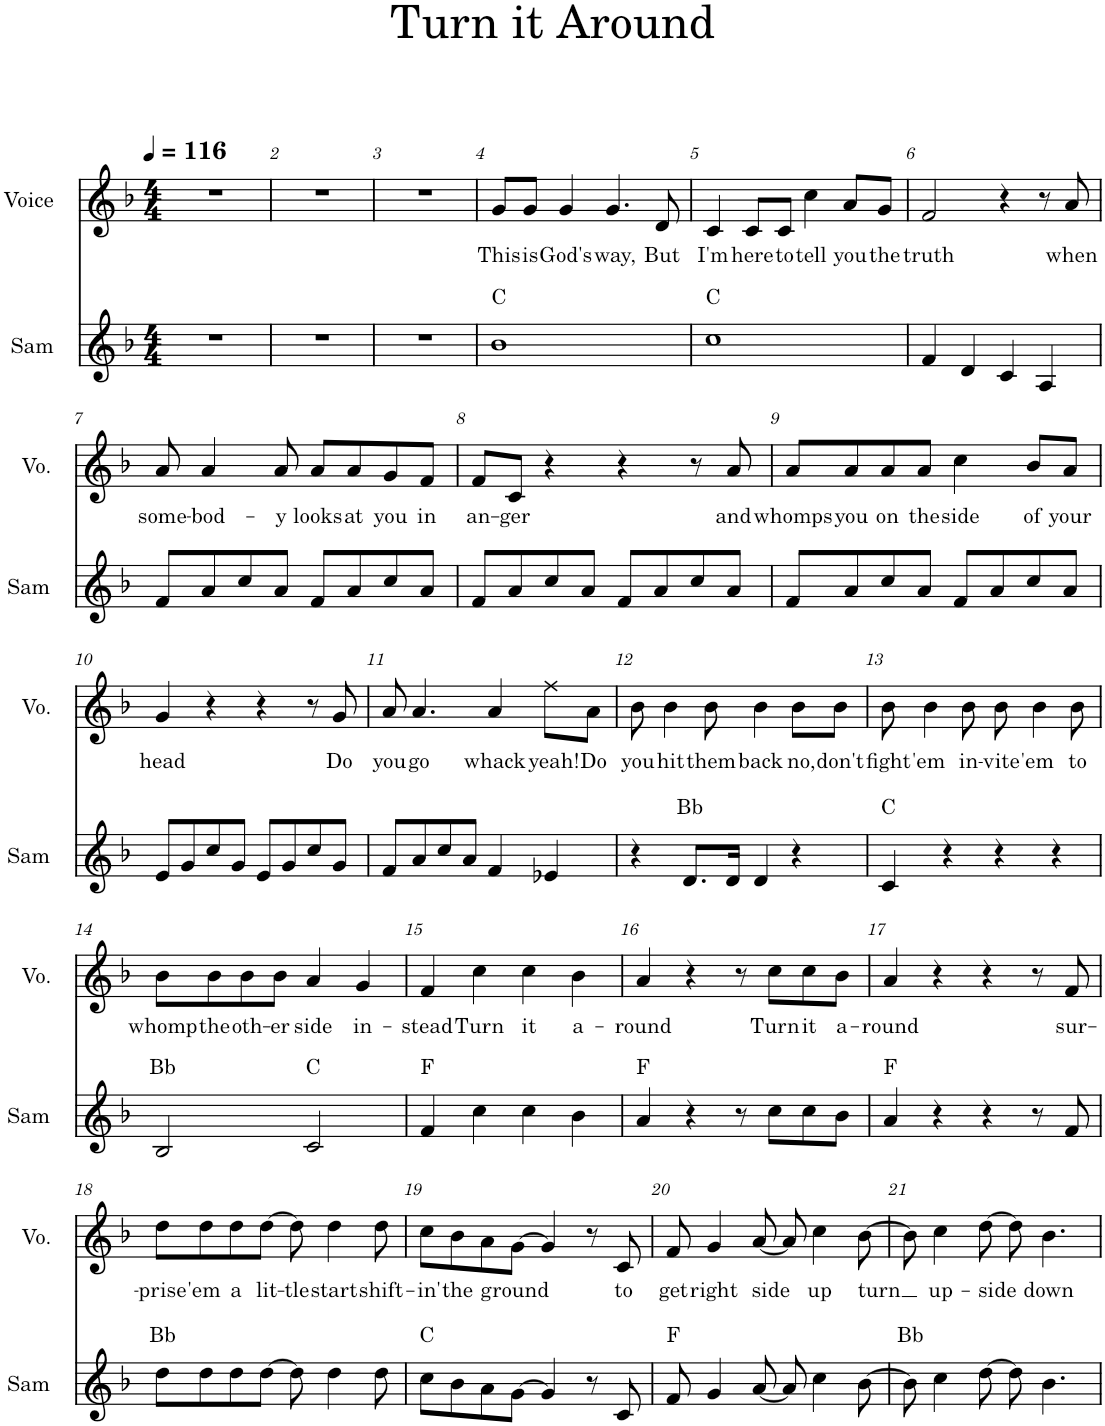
**kern	**text	**kern	**text
*part2	*part2	*part1	*part1
*staff2	*staff2	*staff1	*staff1
*I"Sam	*	*I"Voice	*
*I'Sam	*	*I'Vo.	*
*clefG2	*	*clefG2	*
*k[b-]	*	*k[b-]	*
*M4/4	*	*M4/4	*
*MM116	*	*MM116	*
=1	=1	=1	=1
1r	.	1r	.
=2	=2	=2	=2
1r	.	1r	.
=3	=3	=3	=3
1r	.	1r	.
=4	=4	=4	=4
!	!LO:LY:a	!	!LO:LY:b
1b-	C	8g/L	This
!	!	!	!LO:LY:b
.	.	8g/J	is
!	!	!	!LO:LY:b
.	.	4g/	God's
!	!	!	!LO:LY:b
.	.	4.g/	way,
!	!	!	!LO:LY:b
.	.	8d/	But
=5	=5	=5	=5
!	!LO:LY:a	!	!LO:LY:b
1cc	C	4c/	I'm
!	!	!	!LO:LY:b
.	.	8c/L	here
!	!	!	!LO:LY:b
.	.	8c/J	to
!	!	!	!LO:LY:b
.	.	4cc\	tell
!	!	!	!LO:LY:b
.	.	8a/L	you
!	!	!	!LO:LY:b
.	.	8g/J	the
=6	=6	=6	=6
!	!	!	!LO:LY:b
4f/	.	2f/	truth
4d/	.	.	.
4c/	.	4r	.
4A/	.	8r	.
!	!	!	!LO:LY:b
.	.	8a/	when
!!LO:LB:g=z
=7	=7	=7	=7
!	!	!	!LO:LY:b
8f/L	.	8a/	some-
!	!	!	!LO:LY:b
8a/	.	4a/	-bod-
8cc/	.	.	.
!	!	!	!LO:LY:b
8a/J	.	8a/	-y
!	!	!	!LO:LY:b
8f/L	.	8a/L	looks
!	!	!	!LO:LY:b
8a/	.	8a/	at
!	!	!	!LO:LY:b
8cc/	.	8g/	you
!	!	!	!LO:LY:b
8a/J	.	8f/J	in
=8	=8	=8	=8
!	!	!	!LO:LY:b
8f/L	.	8f/L	an-
!	!	!	!LO:LY:b
8a/	.	8c/J	-ger
8cc/	.	4r	.
8a/J	.	.	.
8f/L	.	4r	.
8a/	.	.	.
8cc/	.	8r	.
!	!	!	!LO:LY:b
8a/J	.	8a/	and
=9	=9	=9	=9
!	!	!	!LO:LY:b
8f/L	.	8a/L	whomps
!	!	!	!LO:LY:b
8a/	.	8a/	you
!	!	!	!LO:LY:b
8cc/	.	8a/	on
!	!	!	!LO:LY:b
8a/J	.	8a/J	the
!	!	!	!LO:LY:b
8f/L	.	4cc\	side
8a/	.	.	.
!	!	!	!LO:LY:b
8cc/	.	8b-/L	of
!	!	!	!LO:LY:b
8a/J	.	8a/J	your
!!LO:LB:g=z
=10	=10	=10	=10
!	!	!	!LO:LY:b
8e/L	.	4g/	head
8g/	.	.	.
8cc/	.	4r	.
8g/J	.	.	.
8e/L	.	4r	.
8g/	.	.	.
8cc/	.	8r	.
!	!	!	!LO:LY:b
8g/J	.	8g/	Do
=11	=11	=11	=11
!	!	!	!LO:LY:b
8f/L	.	8a/	you
!	!	!	!LO:LY:b
8a/	.	4.a/	go
8cc/	.	.	.
8a/J	.	.	.
!	!	!	!LO:LY:b
4f/	.	4a/	whack
!	!	!	!LO:LY:b
4e-X/	.	8ff\L	yeah!
!	!	!	!LO:LY:b
.	.	8a\J	Do
=12	=12	=12	=12
!	!	!	!LO:LY:b
4r	.	8b-\	you
!	!	!	!LO:LY:b
.	.	4b-\	hit
!	!LO:LY:a	!	!
8.d/L	Bb	.	.
!	!	!	!LO:LY:b
.	.	8b-\	them
16d/Jk	.	.	.
!	!	!	!LO:LY:b
4d/	.	4b-\	back
!	!	!	!LO:LY:b
4r	.	8b-\L	no,
!	!	!	!LO:LY:b
.	.	8b-\J	don't
=13	=13	=13	=13
!	!LO:LY:a	!	!LO:LY:b
4c/	C	8b-\	fight
!	!	!	!LO:LY:b
.	.	4b-\	'em
4r	.	.	.
!	!	!	!LO:LY:b
.	.	8b-\	in-
!	!	!	!LO:LY:b
4r	.	8b-\	-vite
!	!	!	!LO:LY:b
.	.	4b-\	'em
4r	.	.	.
!	!	!	!LO:LY:b
.	.	8b-\	to
!!LO:LB:g=z
=14	=14	=14	=14
!	!LO:LY:a	!	!LO:LY:b
2B-/	Bb	8b-\L	whomp
!	!	!	!LO:LY:b
.	.	8b-\	the
!	!	!	!LO:LY:b
.	.	8b-\	oth-
!	!	!	!LO:LY:b
.	.	8b-\J	-er
!	!LO:LY:a	!	!LO:LY:b
2c/	C	4a/	side
!	!	!	!LO:LY:b
.	.	4g/	in-
=15	=15	=15	=15
!	!LO:LY:a	!	!LO:LY:b
4f/	F	4f/	-stead
!	!	!	!LO:LY:b
4cc\	.	4cc\	Turn
!	!	!	!LO:LY:b
4cc\	.	4cc\	it
!	!	!	!LO:LY:b
4b-\	.	4b-\	a-
=16	=16	=16	=16
!	!LO:LY:a	!	!LO:LY:b
4a/	F	4a/	-round
4r	.	4r	.
8r	.	8r	.
!	!	!	!LO:LY:b
8cc\L	.	8cc\L	Turn
!	!	!	!LO:LY:b
8cc\	.	8cc\	it
!	!	!	!LO:LY:b
8b-\J	.	8b-\J	a-
=17	=17	=17	=17
!	!LO:LY:a	!	!LO:LY:b
4a/	F	4a/	-round
4r	.	4r	.
4r	.	4r	.
8r	.	8r	.
!	!	!	!LO:LY:b
8f/	.	8f/	sur-
!!LO:LB:g=z
=18	=18	=18	=18
!	!LO:LY:a	!	!LO:LY:b
8dd\L	Bb	8dd\L	-prise
!	!	!	!LO:LY:b
8dd\	.	8dd\	'em
!	!	!	!LO:LY:b
8dd\	.	8dd\	a
!	!	!	!LO:LY:b
[8dd\J	.	[8dd\J	lit-
!	!	!	!LO:LY:b
8dd\]	.	8dd\]	-tle
!	!	!	!LO:LY:b
4dd\	.	4dd\	start
!	!	!	!LO:LY:b
8dd\	.	8dd\	shift-
=19	=19	=19	=19
!	!LO:LY:a	!	!LO:LY:b
8cc\L	C	8cc\L	-in'
!	!	!	!LO:LY:b
8b-\	.	8b-\	the
!	!	!	!LO:LY:b
8a\	.	8a\	ground
[8g\J	.	[8g\J	.
4g/]	.	4g/]	.
8r	.	8r	.
!	!	!	!LO:LY:b
8c/	.	8c/	to
=20	=20	=20	=20
!	!LO:LY:a	!	!LO:LY:b
8f/	F	8f/	get
!	!	!	!LO:LY:b
4g/	.	4g/	right
!	!	!	!LO:LY:b
[8a/	.	[8a/	side
8a/]	.	8a/]	.
!	!	!	!LO:LY:b
4cc\	.	4cc\	up
!	!	!	!LO:LY:b
[8b-\	.	[8b-\	turn
=21	=21	=21	=21
!	!LO:LY:a	!	!
8b-\]	Bb	8b-\]	.
!	!	!	!LO:LY:b
4cc\	.	4cc\	up-
!	!	!	!LO:LY:b
[8dd\	.	[8dd\	-side
8dd\]	.	8dd\]	.
!	!	!	!LO:LY:b
4.b-\	.	4.b-\	down
=	=	=	=
*-	*-	*-	*-
